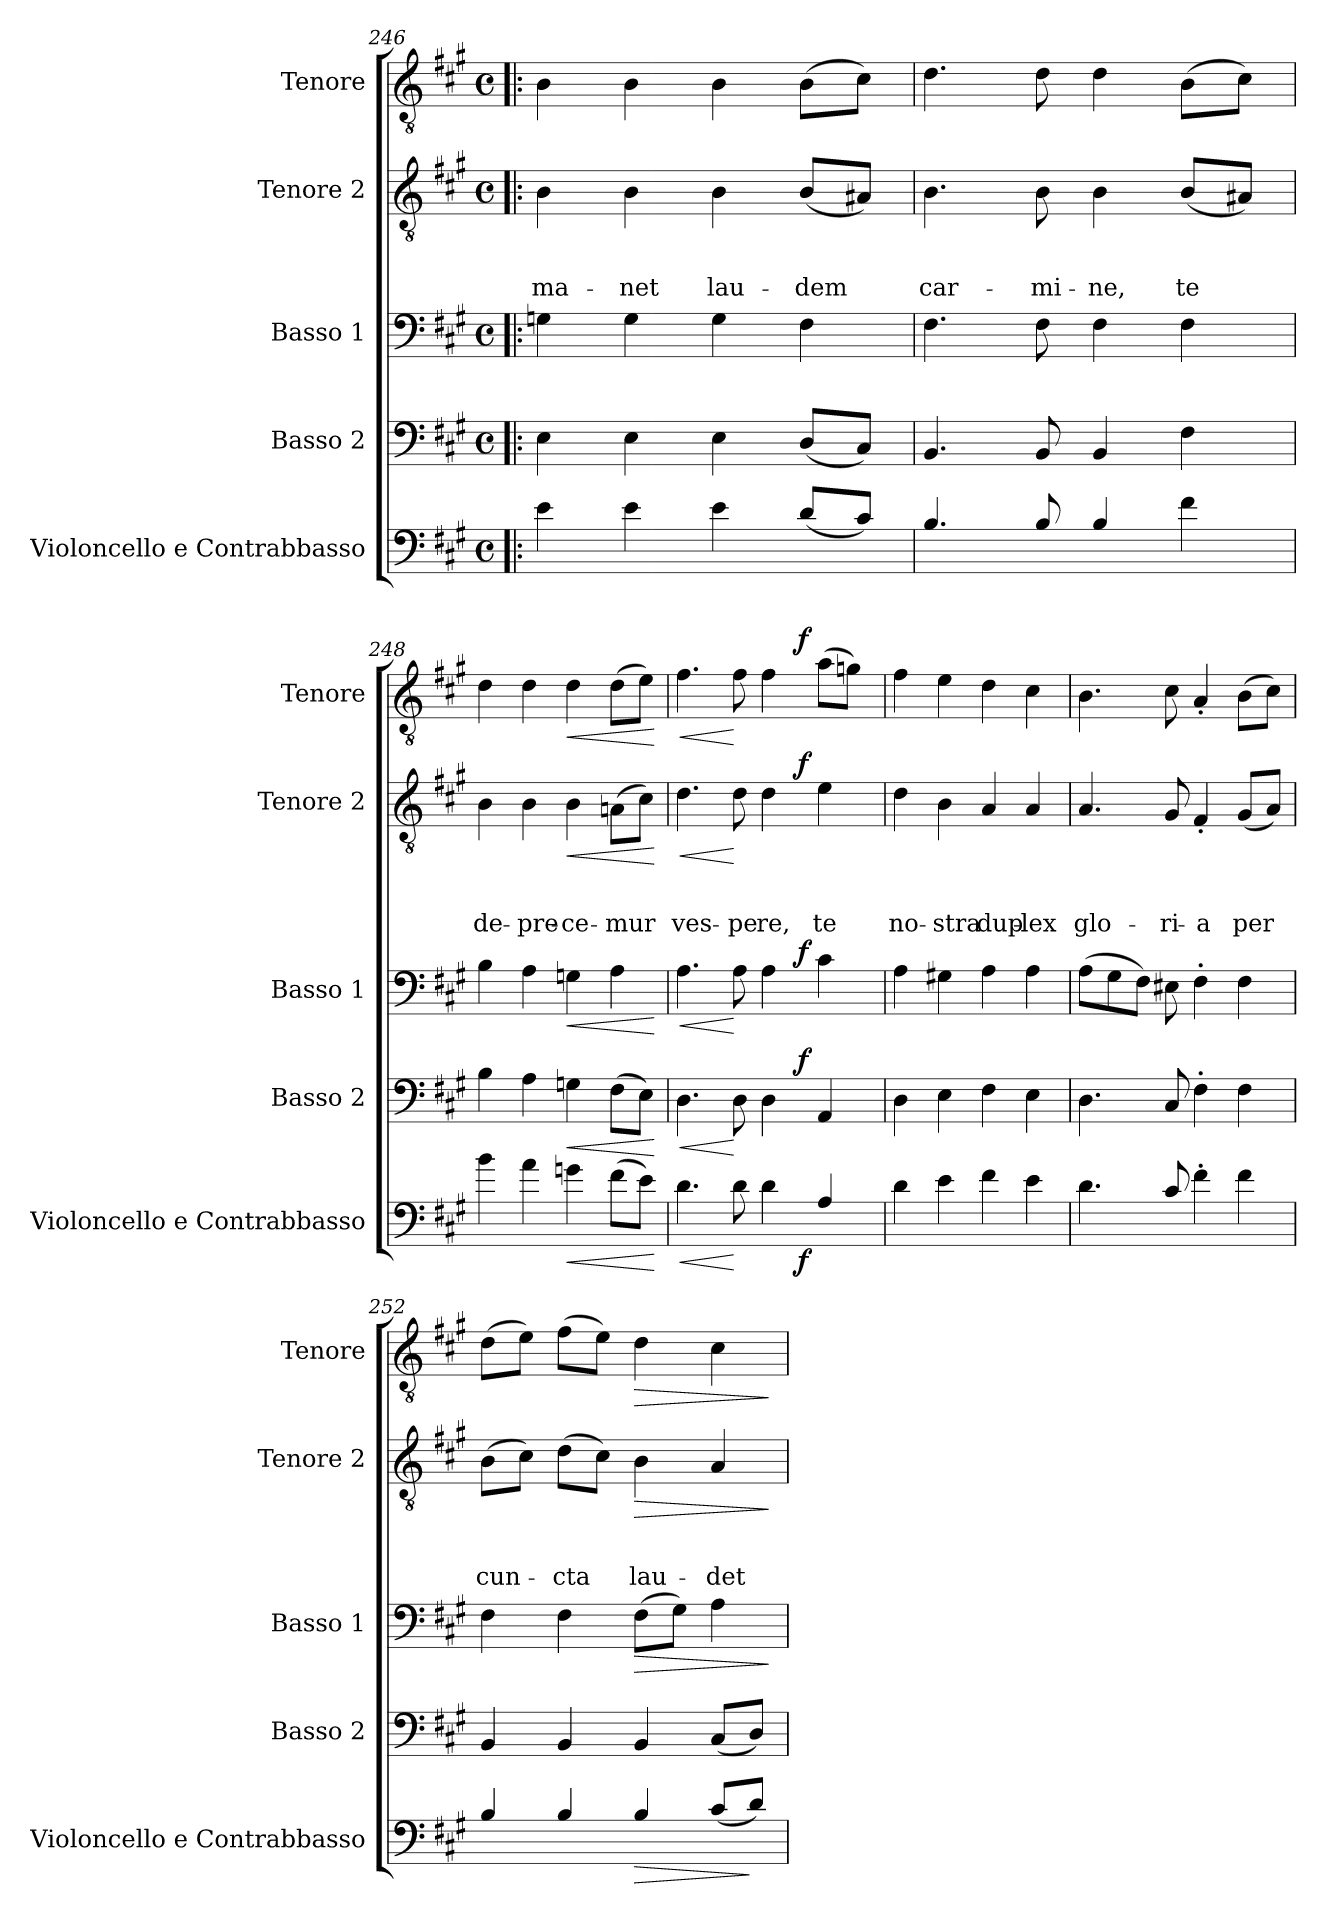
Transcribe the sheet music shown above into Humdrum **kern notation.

**kern	**dynam	**kern	**dynam	**kern	**dynam	**kern	**text	**text	**text	**dynam	**kern	**dynam
*part5	*part5	*part4	*part4	*part3	*part3	*part2	*part2	*part2	*part2	*part2	*part1	*part1
*staff5	*staff5	*staff4	*staff4	*staff3	*staff3	*staff2	*staff2	*staff2	*staff2	*staff2	*staff1	*staff1
*I"Violoncello e Contrabbasso	*	*I"Basso 2	*	*I"Basso 1	*	*I"Tenore 2	*	*	*	*	*I"Tenore	*
*I'Violoncello e Contrabbasso	*	*I'Basso 2	*	*I'Basso 1	*	*I'Tenore 2	*	*	*	*	*I'Tenore	*
*clefF4	*	*clefF4	*	*clefF4	*	*clefGv2	*	*	*	*	*clefGv2	*
*ITrd7c12	*	*	*	*	*	*	*	*	*	*	*	*
*k[f#c#g#]	*	*k[f#c#g#]	*	*k[f#c#g#]	*	*k[f#c#g#]	*	*	*	*	*k[f#c#g#]	*
*A:	*	*A:	*	*A:	*	*A:	*	*	*	*	*A:	*
*M4/4	*	*M4/4	*	*M4/4	*	*M4/4	*	*	*	*	*M4/4	*
*met(c)	*	*met(c)	*	*met(c)	*	*met(c)	*	*	*	*	*met(c)	*
=246!|:	=246!|:	=246!|:	=246!|:	=246!|:	=246!|:	=246!|:	=246!|:	=246!|:	=246!|:	=246!|:	=246!|:	=246!|:
!	!	!	!	!	!	!	!	!	!LO:LY:b	!	!	!
4E\	.	4E\	.	4Gn\	.	4B\	.	.	ma-	.	4B\	.
!	!	!	!	!	!	!	!	!	!LO:LY:b	!	!	!
4E\	.	4E\	.	4G\	.	4B\	.	.	-net	.	4B\	.
!	!	!	!	!	!	!	!	!	!LO:LY:b	!	!	!
4E\	.	4E\	.	4G\	.	4B\	.	.	lau-	.	4B\	.
!	!	!	!	!	!	!	!	!	!LO:LY:b	!	!	!
(<8D/L	.	(<8D/L	.	4F#\	.	(<8B/L	.	.	-dem	.	(>8B\L	.
8C#/J)	.	8C#/J)	.	.	.	8A#X/J)	.	.	.	.	8c#\J)	.
=247	=247	=247	=247	=247	=247	=247	=247	=247	=247	=247	=247	=247
!	!	!	!	!	!	!	!	!	!LO:LY:b	!	!	!
4.BB/	.	4.BB/	.	4.F#\	.	4.B\	.	.	car-	.	4.d\	.
!	!	!	!	!	!	!	!	!	!LO:LY:b	!	!	!
8BB/	.	8BB/	.	8F#\	.	8B\	.	.	-mi-	.	8d\	.
!	!	!	!	!	!	!	!	!	!LO:LY:b	!	!	!
4BB/	.	4BB/	.	4F#\	.	4B\	.	.	-ne,	.	4d\	.
!	!	!	!	!	!	!	!	!	!LO:LY:b	!	!	!
4F#\	.	4F#\	.	4F#\	.	(<8B/L	.	.	te	.	(>8B\L	.
.	.	.	.	.	.	8A#X/J)	.	.	.	.	8c#\J)	.
=248	=248	=248	=248	=248	=248	=248	=248	=248	=248	=248	=248	=248
!	!	!	!	!	!	!	!	!	!LO:LY:b	!	!	!
4B\	.	4B\	.	4B\	.	4B\	.	.	de-	.	4d\	.
!	!	!	!	!	!	!	!	!	!LO:LY:b	!	!	!
4A\	.	4A\	.	4A\	.	4B\	.	.	-pre-	.	4d\	.
!	!LO:HP:b	!	!LO:HP:b	!	!LO:HP:b	!	!	!	!LO:LY:b	!LO:HP:b	!	!LO:HP:b
4Gn\	<	4Gn\	<	4Gn\	<	4B\	.	.	-ce-	<	4d\	<
!	!	!	!	!	!	!	!	!	!LO:LY:b	!	!	!
(>8F#\L	.	(>8F#\L	.	4A\	.	(>8An\L	.	.	-mur	.	(>8d\L	.
8E\J)	.	8E\J)	.	.	.	8c#\J)	.	.	.	.	8e\J)	.
.	[	.	[	.	[	.	.	.	.	[	.	[
!!LO:PB:g=z
=249	=249	=249	=249	=249	=249	=249	=249	=249	=249	=249	=249	=249
!	!LO:HP:b	!	!LO:HP:b	!	!LO:HP:b	!	!	!	!LO:LY:b	!LO:HP:b	!	!LO:HP:b
*^	*	*^	*	*^	*	*^	*	*	*	*	*^	*
4.D\	2ryy	<	4.D\	2ryy	<	4.A\	2ryy	<	4.d\	2ryy	.	.	ves-	<	4.f#\	2ryy	<
!	!	!	!	!	!	!	!	!	!	!	!	!	!LO:LY:b	!	!	!	!
8D\	.	[	8D\	.	[	8A\	.	[	8d\	.	.	.	-pe-	[	8f#\	.	[
!	!	!	!	!	!	!	!	!	!	!	!	!	!LO:LY:b	!	!	!	!
4D\	8.ryy	.	4D\	8.ryy	.	4A\	8.ryy	.	4d\	8.ryy	.	.	-re,	.	4f#\	8.ryy	.
!	!	!LO:DY:b	!	!	!LO:DY:a	!	!	!LO:DY:a	!	!	!	!	!	!LO:DY:a	!	!	!LO:DY:a
.	4ryy	f	.	4ryy	f	.	4ryy	f	.	4ryy	.	.	.	f	.	4ryy	f
!	!	!	!	!	!	!	!	!	!	!	!	!	!LO:LY:b	!	!	!	!
4AA/	.	.	4AA/	.	.	4c#\	.	.	4e\	.	.	.	te	.	(>8a\L	.	.
.	.	.	.	.	.	.	.	.	.	.	.	.	.	.	8gn\J)	.	.
.	16ryy	.	.	16ryy	.	.	16ryy	.	.	16ryy	.	.	.	.	.	16ryy	.
=250	=250	=250	=250	=250	=250	=250	=250	=250	=250	=250	=250	=250	=250	=250	=250	=250	=250
!	!	!	!	!	!	!	!	!	!	!	!	!	!LO:LY:b	!	!	!	!
*v	*v	*	*	*	*	*v	*v	*	*v	*v	*	*	*	*	*v	*v	*
*	*	*v	*v	*	*	*	*	*	*	*	*	*	*
4D\	.	4D\	.	4A\	.	4d\	.	.	no-	.	4f#\	.
!	!	!	!	!	!	!	!	!	!LO:LY:b	!	!	!
4E\	.	4E\	.	4G#X\	.	4B\	.	.	-stra	.	4e\	.
!	!	!	!	!	!	!	!	!	!LO:LY:b	!	!	!
4F#\	.	4F#\	.	4A\	.	4A/	.	.	dup-	.	4d\	.
!	!	!	!	!	!	!	!	!	!LO:LY:b	!	!	!
4E\	.	4E\	.	4A\	.	4A/	.	.	-lex	.	4c#\	.
=251	=251	=251	=251	=251	=251	=251	=251	=251	=251	=251	=251	=251
!	!	!	!	!	!	!	!	!	!LO:LY:b	!	!	!
4.D\	.	4.D\	.	(>8A\L	.	4.A/	.	.	glo-	.	4.B\	.
.	.	.	.	8G#\	.	.	.	.	.	.	.	.
.	.	.	.	8F#\J)	.	.	.	.	.	.	.	.
!	!	!	!	!	!	!	!	!	!LO:LY:b	!	!	!
8C#/	.	8C#/	.	8E#X\	.	8G#/	.	.	-ri-	.	8c#\	.
!	!	!	!	!	!	!	!	!	!LO:LY:b	!	!	!
4F#'>\	.	4F#'>\	.	4F#'>\	.	4F#'</	.	.	-a	.	4A'</	.
!	!	!	!	!	!	!	!	!	!LO:LY:b	!	!	!
4F#\	.	4F#\	.	4F#\	.	(<8G#/L	.	.	per	.	(>8B\L	.
.	.	.	.	.	.	8A/J)	.	.	.	.	8c#\J)	.
=252	=252	=252	=252	=252	=252	=252	=252	=252	=252	=252	=252	=252
!	!	!	!	!	!	!	!	!	!LO:LY:b	!	!	!
4BB/	.	4BB/	.	4F#\	.	(>8B\L	.	.	cun-	.	(>8d\L	.
.	.	.	.	.	.	8c#\J)	.	.	.	.	8e\J)	.
!	!	!	!	!	!	!	!	!	!LO:LY:b	!	!	!
4BB/	.	4BB/	.	4F#\	.	(>8d\L	.	.	-cta	.	(>8f#\L	.
.	.	.	.	.	.	8c#\J)	.	.	.	.	8e\J)	.
!	!LO:HP:b	!	!	!	!LO:HP:b	!	!	!	!LO:LY:b	!LO:HP:b	!	!LO:HP:b
4BB/	>	4BB/	.	(>8F#\L	>	4B\	.	.	lau-	>	4d\	>
.	.	.	.	8G#\J)	.	.	.	.	.	.	.	.
!	!	!	!	!	!	!	!	!	!LO:LY:b	!	!	!
(<8C#/L	.	(<8C#/L	.	4A\	.	4A/	.	.	-det	.	4c#\	.
8D/J)	]	8D/J)	.	.	.	.	.	.	.	.	.	.
.	.	.	.	.	]	.	.	.	.	]	.	]
=	=	=	=	=	=	=	=	=	=	=	=	=
*-	*-	*-	*-	*-	*-	*-	*-	*-	*-	*-	*-	*-
